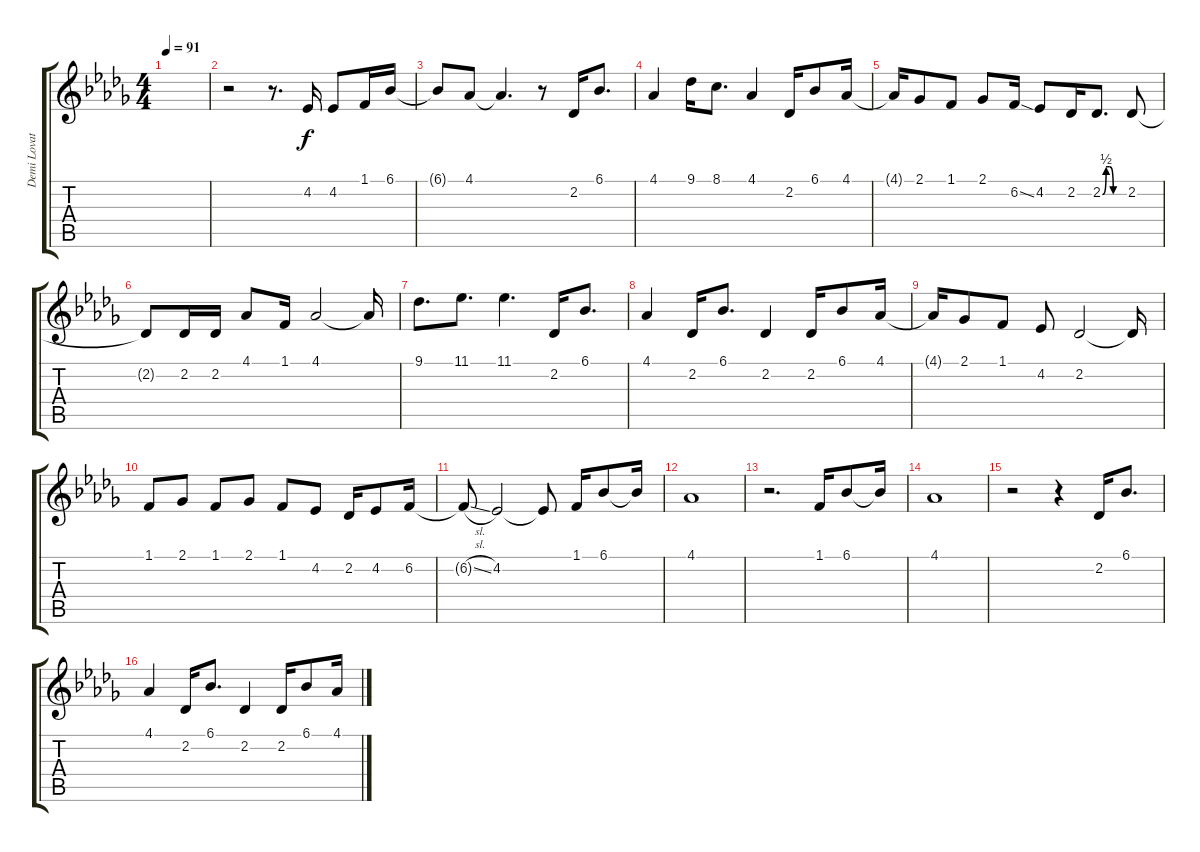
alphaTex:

\track ("Demi Lovato" "Demi Lovat") {instrument tenorsax}
\staff {score tabs}
\tuning (E4 B3 G3 D3 A2 E2) {hide}
\ts (4 4)
\tempo 91
\clef g2
\ks db
|
r.2 r.8{d} 4.2.16{balance 16} 4.2.8 1.1.16 6.1.16 |
6.1{t}.8 4.1.8 4.1{t}.4{d} r.8 2.2.16 6.1.8{d} |
4.1.4 9.1.16 8.1.8{d} 4.1.4 2.2.16 6.1.8 4.1.16 |
4.1{t}.16 2.1.8 1.1.8 2.1.8 6.2{ss}.16 4.2.8 2.2.16 2.2{be (custom 0 0 10 2 20 2 30 0 60 0)}.8{d} 2.2.8 |
2.2{t}.8 2.2.16 2.2.16 4.1.8 1.1.16 4.1.2 4.1{t}.16 |
9.1.8{d} 11.1.8{d} 11.1.4{d} 2.2.16 6.1.8{d} |
4.1.4 2.2.16 6.1.8{d} 2.2.4 2.2.16 6.1.8 4.1.16 |
4.1{t}.16 2.1.8 1.1.8 4.2.8 2.2.2 2.2{t}.16 |
1.1.8 2.1.8 1.1.8 2.1.8 1.1.8 4.2.8 2.2.16 4.2.8 6.2.16 |
6.2{sl t}.8 4.2.2 4.2{t}.8 1.1.16 6.1.8 6.1{t}.16 |
4.1.1 |
r.2{d} 1.1.16 6.1.8 6.1{t}.16 |
4.1.1 |
r.2 r.4 2.2.16 6.1.8{d} |
4.1.4 2.2.16 6.1.8{d} 2.2.4 2.2.16 6.1.8 4.1.16
